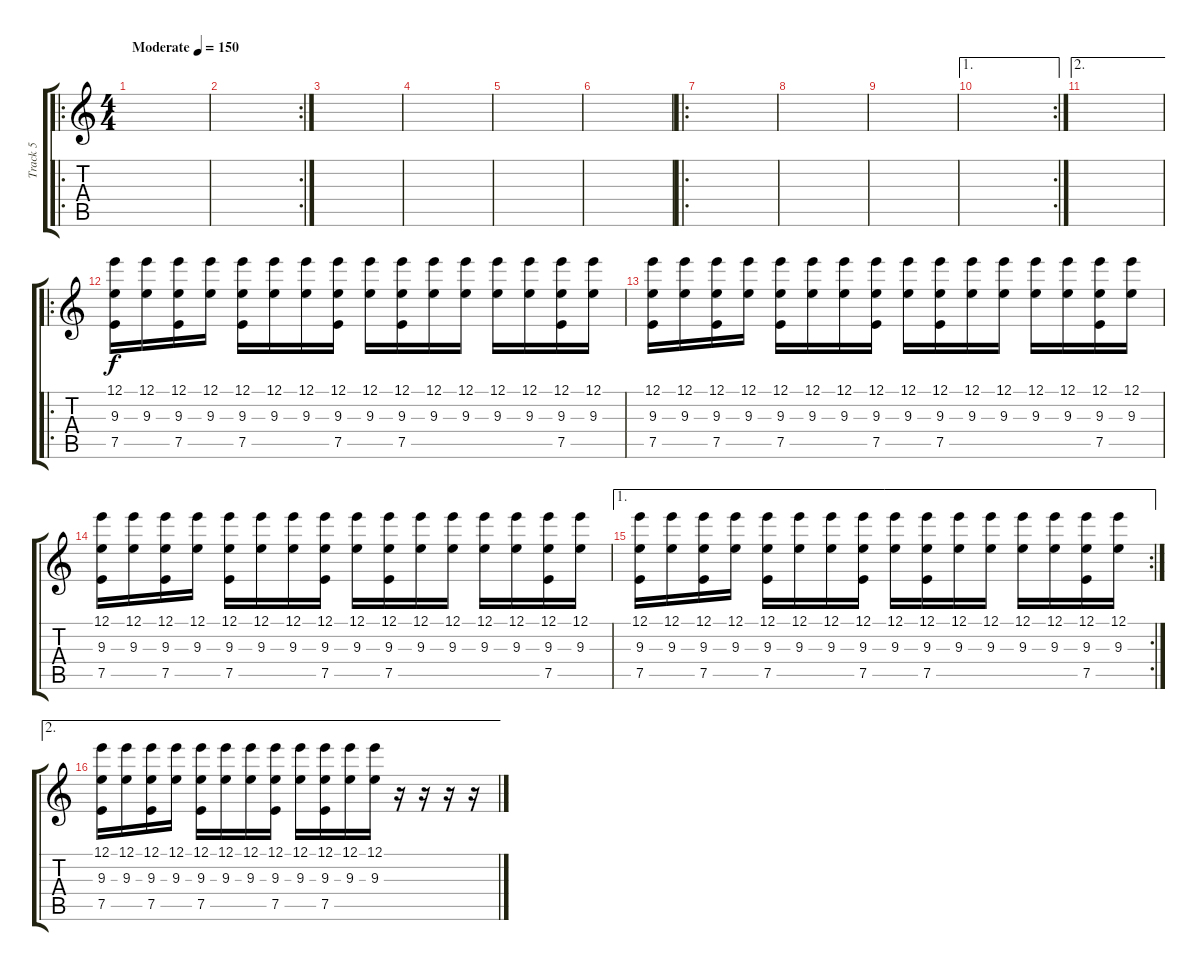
\track ("Track 5" "Track 5") {instrument distortionguitar}
\staff {score tabs}
\tuning (E4 B3 G3 D3 A2 D2) {hide}
\ro
\ts (4 4)
\tempo (150 "Moderate")
\clef g2
\ks c
|
\rc 2
|
|
|
|
|
\ro
|
|
|
\ae 1
\rc 2
|
\ae 2
|
\ro
(12.1 9.3 7.5).16 (12.1 9.3).16 (12.1 9.3 7.5).16 (12.1 9.3).16 (12.1 9.3 7.5).16 (12.1 9.3).16 (12.1 9.3).16 (12.1 9.3 7.5).16 (12.1 9.3).16 (12.1 9.3 7.5).16 (12.1 9.3).16 (12.1 9.3).16 (12.1 9.3).16 (12.1 9.3).16 (12.1 9.3 7.5).16 (12.1 9.3).16 |
(12.1 9.3 7.5).16 (12.1 9.3).16 (12.1 9.3 7.5).16 (12.1 9.3).16 (12.1 9.3 7.5).16 (12.1 9.3).16 (12.1 9.3).16 (12.1 9.3 7.5).16 (12.1 9.3).16 (12.1 9.3 7.5).16 (12.1 9.3).16 (12.1 9.3).16 (12.1 9.3).16 (12.1 9.3).16 (12.1 9.3 7.5).16 (12.1 9.3).16 |
(12.1 9.3 7.5).16 (12.1 9.3).16 (12.1 9.3 7.5).16 (12.1 9.3).16 (12.1 9.3 7.5).16 (12.1 9.3).16 (12.1 9.3).16 (12.1 9.3 7.5).16 (12.1 9.3).16 (12.1 9.3 7.5).16 (12.1 9.3).16 (12.1 9.3).16 (12.1 9.3).16 (12.1 9.3).16 (12.1 9.3 7.5).16 (12.1 9.3).16 |
\ae 1
\rc 2
(12.1 9.3 7.5).16 (12.1 9.3).16 (12.1 9.3 7.5).16 (12.1 9.3).16 (12.1 9.3 7.5).16 (12.1 9.3).16 (12.1 9.3).16 (12.1 9.3 7.5).16 (12.1 9.3).16 (12.1 9.3 7.5).16 (12.1 9.3).16 (12.1 9.3).16 (12.1 9.3).16 (12.1 9.3).16 (12.1 9.3 7.5).16 (12.1 9.3).16 |
\ae 2
(12.1 9.3 7.5).16 (12.1 9.3).16 (12.1 9.3 7.5).16 (12.1 9.3).16 (12.1 9.3 7.5).16 (12.1 9.3).16 (12.1 9.3).16 (12.1 9.3 7.5).16 (12.1 9.3).16 (12.1 9.3 7.5).16 (12.1 9.3).16 (12.1 9.3).16 r.16 r.16 r.16 r.16
